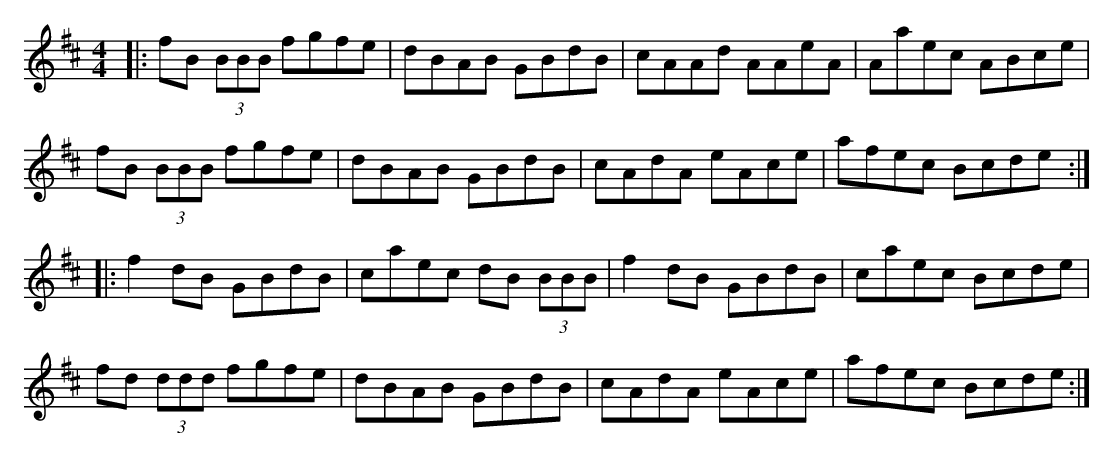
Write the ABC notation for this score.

X:1
M:4/4
K:Bmin
|:fB (3BBB fgfe|dBAB GBdB|cAAd AAeA|Aaec ABce|
fB (3BBB fgfe|dBAB GBdB|cAdA eAce|afec Bcde:|
|:f2dB GBdB|caec dB (3BBB|f2dB GBdB|caec Bcde|
fd (3ddd fgfe|dBAB GBdB|cAdA eAce|afec Bcde:|
